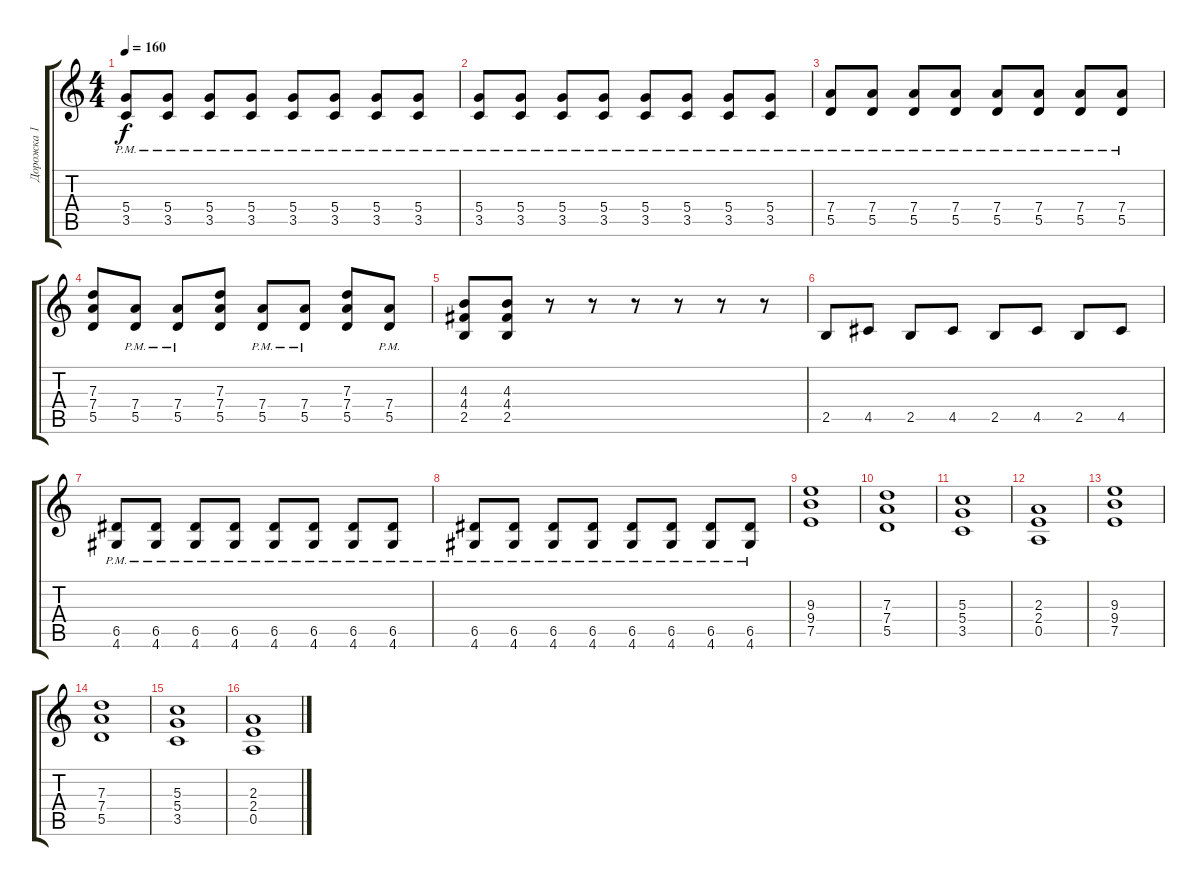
\track ("Дорожка 1" "Дорожка 1") {instrument overdrivenguitar}
\staff {score tabs}
\tuning (E4 B3 G3 D3 A2 E2) {hide}
\ts (4 4)
\tempo 160
\clef g2
\ks c
(5.4{pm} 3.5{pm}).8{dy f} (5.4{pm} 3.5{pm}).8 (5.4{pm} 3.5{pm}).8 (5.4{pm} 3.5{pm}).8 (5.4{pm} 3.5{pm}).8 (5.4{pm} 3.5{pm}).8 (5.4{pm} 3.5{pm}).8 (5.4{pm} 3.5{pm}).8 |
(5.4{pm} 3.5{pm}).8 (5.4{pm} 3.5{pm}).8 (5.4{pm} 3.5{pm}).8 (5.4{pm} 3.5{pm}).8 (5.4{pm} 3.5{pm}).8 (5.4{pm} 3.5{pm}).8 (5.4{pm} 3.5{pm}).8 (5.4{pm} 3.5{pm}).8 |
(7.4{pm} 5.5{pm}).8 (7.4{pm} 5.5{pm}).8 (7.4{pm} 5.5{pm}).8 (7.4{pm} 5.5{pm}).8 (7.4{pm} 5.5{pm}).8 (7.4{pm} 5.5{pm}).8 (7.4{pm} 5.5{pm}).8 (7.4{pm} 5.5{pm}).8 |
(7.3 7.4 5.5).8 (7.4{pm} 5.5{pm}).8 (7.4{pm} 5.5{pm}).8 (7.3 7.4 5.5).8 (7.4{pm} 5.5{pm}).8 (7.4{pm} 5.5{pm}).8 (7.3 7.4 5.5).8 (7.4{pm} 5.5{pm}).8 |
(4.3 4.4 2.5).8 (4.3 4.4 2.5).8 r.8 r.8 r.8 r.8 r.8 r.8 |
2.5.8 4.5.8 2.5.8 4.5.8 2.5.8 4.5.8 2.5.8 4.5.8 |
(6.5{pm} 4.6{pm}).8 (6.5{pm} 4.6{pm}).8 (6.5{pm} 4.6{pm}).8 (6.5{pm} 4.6{pm}).8 (6.5{pm} 4.6{pm}).8 (6.5{pm} 4.6{pm}).8 (6.5{pm} 4.6{pm}).8 (6.5{pm} 4.6{pm}).8 |
(6.5{pm} 4.6{pm}).8 (6.5{pm} 4.6{pm}).8 (6.5{pm} 4.6{pm}).8 (6.5{pm} 4.6{pm}).8 (6.5{pm} 4.6{pm}).8 (6.5{pm} 4.6{pm}).8 (6.5{pm} 4.6{pm}).8 (6.5{pm} 4.6{pm}).8 |
(9.3 9.4 7.5).1 |
(7.3 7.4 5.5).1 |
(5.3 5.4 3.5).1 |
(2.3 2.4 0.5).1 |
(9.3 9.4 7.5).1 |
(7.3 7.4 5.5).1 |
(5.3 5.4 3.5).1 |
(2.3 2.4 0.5).1
